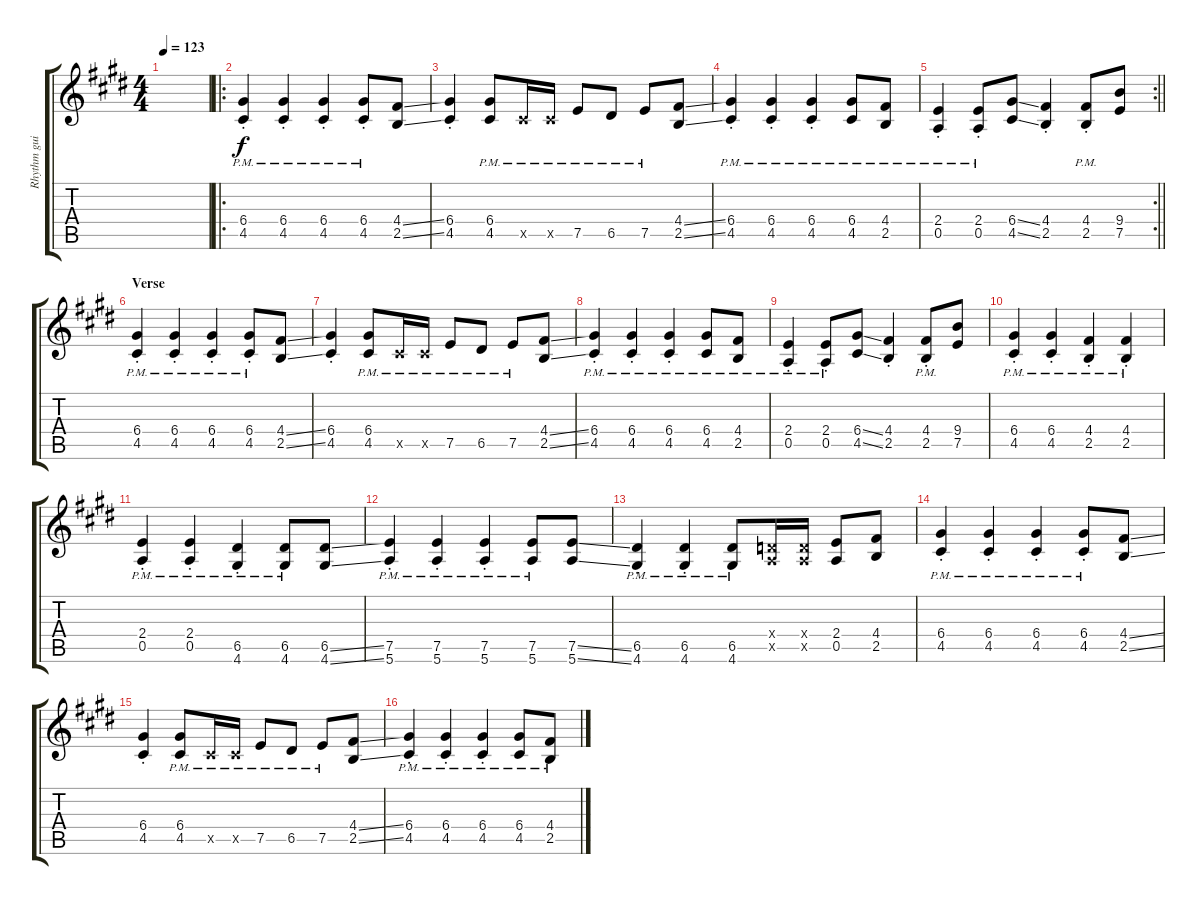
\track ("Rhythm guitar" "Rhythm gui") {instrument distortionguitar}
\staff {score tabs}
\tuning (E4 B3 G3 D3 A2 E2) {hide}
\ts (4 4)
\tempo 123
\clef g2
\ks c#minor
|
\ro
(6.4{pm st} 4.5{pm st}).4 (6.4{pm st} 4.5{st}).4 (6.4{pm st} 4.5{pm st}).4 (6.4{pm st} 4.5{pm st}).8 (4.4{ss} 2.5{ss}).8 |
(6.4{st} 4.5{st}).4 (6.4{pm} 4.5{pm}).8 4.5{pm x}.16 4.5{pm x}.16 7.5{pm}.8 6.5{pm}.8 7.5{pm}.8 (4.4{ss} 2.5{ss}).8 |
(6.4{pm st} 4.5{pm st}).4 (6.4{pm st} 4.5{pm st}).4 (6.4{pm st} 4.5{pm st}).4 (6.4{pm} 4.5{pm}).8 (4.4{pm} 2.5{pm}).8 |
\rc 2
\barLineRight lightlight
(2.4{pm st} 0.5{pm st}).4 (2.4{pm st} 0.5{pm st}).8 (6.4{ss} 4.5{ss}).8 (4.4{st} 2.5{st}).4 (4.4{pm st} 2.5{pm st}).8 (9.4 7.5).8 |
\section ("" "Verse")
(6.4{pm st} 4.5{pm st}).4 (6.4{pm st} 4.5{st}).4 (6.4{pm st} 4.5{pm st}).4 (6.4{pm st} 4.5{pm st}).8 (4.4{ss} 2.5{ss}).8 |
(6.4{st} 4.5{st}).4 (6.4{pm} 4.5{pm}).8 4.5{pm x}.16 4.5{pm x}.16 7.5{pm}.8 6.5{pm}.8 7.5{pm}.8 (4.4{ss} 2.5{ss}).8 |
(6.4{pm st} 4.5{pm st}).4 (6.4{pm st} 4.5{pm st}).4 (6.4{pm st} 4.5{pm st}).4 (6.4{pm} 4.5{pm}).8 (4.4{pm} 2.5{pm}).8 |
(2.4{pm st} 0.5{pm st}).4 (2.4{pm st} 0.5{pm st}).8 (6.4{ss} 4.5{ss}).8 (4.4{st} 2.5{st}).4 (4.4{pm st} 2.5{pm st}).8 (9.4 7.5).8 |
(6.4{pm st} 4.5{pm st}).4 (6.4{pm st} 4.5{pm st}).4 (4.4{pm st} 2.5{pm st}).4 (4.4{pm st} 2.5{pm st}).4 |
(2.4{pm st} 0.5{pm st}).4 (2.4{pm st} 0.5{pm st}).4 (6.5{pm st} 4.6{pm st}).4 (6.5{pm} 4.6{pm}).8 (6.5{ss} 4.6{ss}).8 |
(7.5{pm st} 5.6{pm st}).4 (7.5{pm st} 5.6{pm st}).4 (7.5{pm st} 5.6{pm st}).4 (7.5{pm} 5.6{pm}).8 (7.5{ss} 5.6{ss}).8 |
(6.5{pm st} 4.6{pm st}).4 (6.5{pm st} 4.6{pm st}).4 (6.5{pm} 4.6{pm}).8 (0.4{x} 0.5{x}).16 (0.4{x} 0.5{x}).16 (2.4 0.5).8 (4.4 2.5).8 |
(6.4{pm st} 4.5{pm st}).4 (6.4{pm st} 4.5{st}).4 (6.4{pm st} 4.5{pm st}).4 (6.4{pm st} 4.5{pm st}).8 (4.4{ss} 2.5{ss}).8 |
(6.4{st} 4.5{st}).4 (6.4{pm} 4.5{pm}).8 4.5{pm x}.16 4.5{pm x}.16 7.5{pm}.8 6.5{pm}.8 7.5{pm}.8 (4.4{ss} 2.5{ss}).8 |
(6.4{pm st} 4.5{pm st}).4 (6.4{pm st} 4.5{pm st}).4 (6.4{pm st} 4.5{pm st}).4 (6.4{pm} 4.5{pm}).8 (4.4{pm} 2.5{pm}).8
